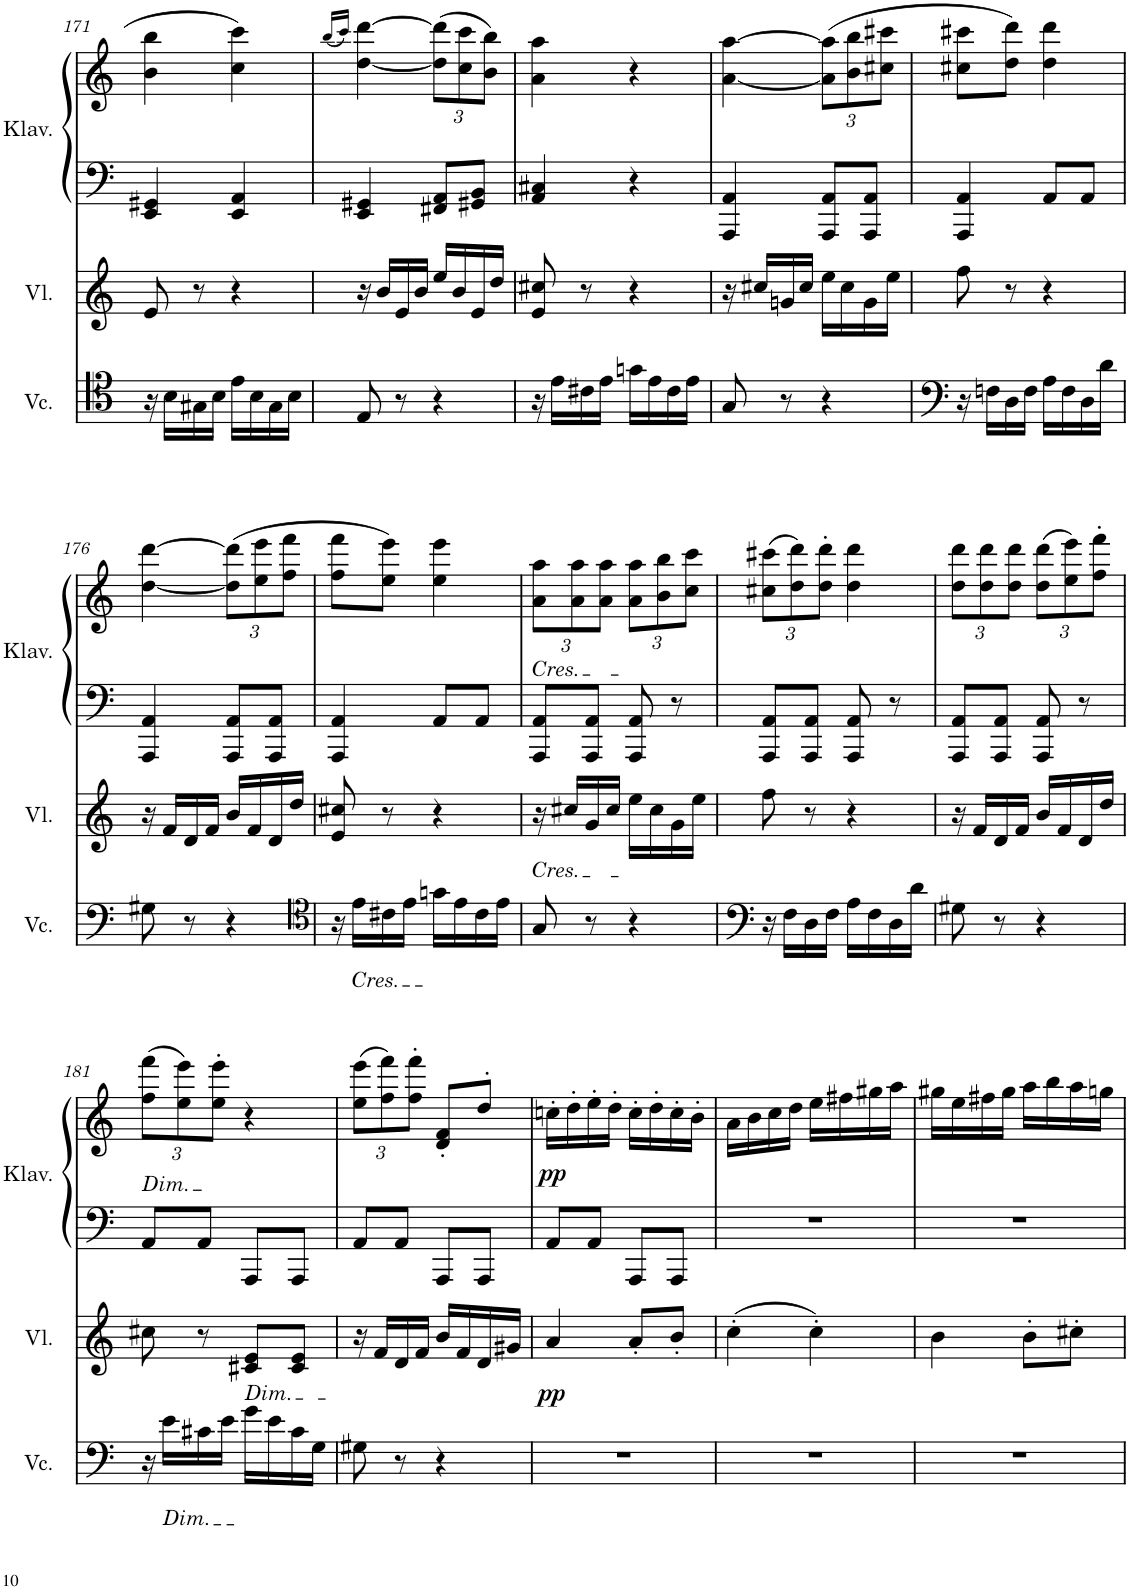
**kern	**kern	**dynam	**kern	**kern	**dynam
*part3	*part2	*part2	*part1	*part1	*part1
*staff4	*staff3	*staff3	*staff2	*staff1	*staff1/2
*I"Violoncello	*I"Violine	*	*I"Klavier	*	*
*I'Vc.	*I'Vl.	*	*I'Klav.	*	*
!!LO:PB:g=z
*clefC4	*clefG2	*	*clefF4	*clefG2	*
*k[]	*k[]	*	*k[]	*k[]	*
*M2/4	*M2/4	*	*M2/4	*M2/4	*
=171	=171	=171	=171	=171	=171
16r	8e/	.	4EE/ 4GG#X/	4b\ 4bb\	.
16B\LL	.	.	.	.	.
16G#X\	8r	.	.	.	.
16B\JJ	.	.	.	.	.
16e\LL	4r	.	4EE/ 4AA/	4cc\ 4ccc\	.
16B\	.	.	.	.	.
16G#\	.	.	.	.	.
16B\JJ	.	.	.	.	.
=172	=172	=172	=172	=172	=172
.	.	.	.	(16qbb/LL	.
.	.	.	.	16qccc/JJ)	.
8E/	16r	.	4EE/ 4GG#X/	[4dd\ [4ddd\	.
.	16b/LL	.	.	.	.
8r	16e/	.	.	.	.
.	16b/JJ	.	.	.	.
*	*	*	*	*Xbrackettup	*
4r	16ee/LL	.	8FF#X/ 8AA/L	(12dd\] 12ddd\]L	.
.	16b/	.	.	.	.
.	.	.	.	12cc\ 12ccc\	.
.	16e/	.	8GG#X/ 8BB/J	.	.
.	.	.	.	12b\ 12bb\J)	.
.	16dd/JJ	.	.	.	.
=173	=173	=173	=173	=173	=173
16r	8e/ 8cc#X/	.	4AA/ 4C#X/	4a\ 4aa\	.
16e\LL	.	.	.	.	.
16c#X\	8r	.	.	.	.
16e\JJ	.	.	.	.	.
16gn\LL	4r	.	4r	4r	.
16e\	.	.	.	.	.
16c#\	.	.	.	.	.
16e\JJ	.	.	.	.	.
=174	=174	=174	=174	=174	=174
8G/	16r	.	4AAA/ 4AA/	[4a\ [4aa\	.
.	16cc#X/LL	.	.	.	.
8r	16gn/	.	.	.	.
.	16cc#/JJ	.	.	.	.
4r	16ee\LL	.	8AAA/ 8AA/L	(12a\] 12aa\]L	.
.	16cc#\	.	.	.	.
.	.	.	.	12b\ 12bb\	.
.	16g\	.	8AAA/ 8AA/J	.	.
.	.	.	.	12cc#X\ 12ccc#X\J	.
.	16ee\JJ	.	.	.	.
=175	=175	=175	=175	=175	=175
16r	8ff\	.	4AAA/ 4AA/	8cc#X\ 8ccc#X\L	.
16Fn\LL	.	.	.	.	.
16D\	8r	.	.	8dd\ 8ddd\J)	.
16F\JJ	.	.	.	.	.
16A\LL	4r	.	8AA/L	4dd\ 4ddd\	.
16F\	.	.	.	.	.
16D\	.	.	8AA/J	.	.
16d\JJ	.	.	.	.	.
!!LO:LB:g=z
=176	=176	=176	=176	=176	=176
8G#X\	16r	.	4AAA/ 4AA/	[4dd\ [4ddd\	.
.	16f/LL	.	.	.	.
8r	16d/	.	.	.	.
.	16f/JJ	.	.	.	.
4r	16b/LL	.	8AAA/ 8AA/L	(12dd\] 12ddd\]L	.
.	16f/	.	.	.	.
.	.	.	.	12ee\ 12eee\	.
.	16d/	.	8AAA/ 8AA/J	.	.
.	.	.	.	12ff\ 12fff\J	.
.	16dd/JJ	.	.	.	.
=177	=177	=177	=177	=177	=177
*clefC4	*	*	*	*	*
16r	8e/ 8cc#X/	.	4AAA/ 4AA/	8ff\ 8fff\L	.
!LO:TX:b:i:t=Cres.	!	!	!	!	!
16e\LL	.	.	.	.	.
16c#X\	8r	.	.	8ee\ 8eee\J)	.
16e\JJ	.	.	.	.	.
16gn\LL	4r	.	8AA/L	4ee\ 4eee\	.
16e\	.	.	.	.	.
16c#\	.	.	8AA/J	.	.
16e\JJ	.	.	.	.	.
=178	=178	=178	=178	=178	=178
!	!	!	!	!LO:TX:b:i:t=Cres.	!
!	!LO:TX:b:i:t=Cres.	!	!	!	!
8G/	16r	.	8AAA/ 8AA/L	12a\ 12aa\L	.
.	16cc#X/LL	.	.	.	.
.	.	.	.	12a\ 12aa\	.
8r	16g/	.	8AAA/ 8AA/J	.	.
.	.	.	.	12a\ 12aa\J	.
.	16cc#/JJ	.	.	.	.
4r	16ee\LL	.	8AAA/ 8AA/	12a\ 12aa\L	.
.	16cc#\	.	.	.	.
.	.	.	.	12b\ 12bb\	.
.	16g\	.	8r	.	.
.	.	.	.	12cc\ 12ccc\J	.
.	16ee\JJ	.	.	.	.
=179	=179	=179	=179	=179	=179
16r	8ff\	.	8AAA/ 8AA/L	(12cc#X\ 12ccc#X\L	.
16F\LL	.	.	.	.	.
.	.	.	.	12dd\ 12ddd\)	.
16D\	8r	.	8AAA/ 8AA/J	.	.
.	.	.	.	12dd\' 12ddd\'J	.
16F\JJ	.	.	.	.	.
16A\LL	4r	.	8AAA/ 8AA/	4dd\ 4ddd\	.
16F\	.	.	.	.	.
16D\	.	.	8r	.	.
16d\JJ	.	.	.	.	.
=180	=180	=180	=180	=180	=180
8G#X\	16r	.	8AAA/ 8AA/L	12dd\ 12ddd\L	.
.	16f/LL	.	.	.	.
.	.	.	.	12dd\ 12ddd\	.
8r	16d/	.	8AAA/ 8AA/J	.	.
.	.	.	.	12dd\ 12ddd\J	.
.	16f/JJ	.	.	.	.
4r	16b/LL	.	8AAA/ 8AA/	(12dd\ 12ddd\L	.
.	16f/	.	.	.	.
.	.	.	.	12ee\ 12eee\)	.
.	16d/	.	8r	.	.
.	.	.	.	12ff\' 12fff\'J	.
.	16dd/JJ	.	.	.	.
!!LO:LB:g=z
=181	=181	=181	=181	=181	=181
!	!	!	!	!LO:TX:b:i:t=Dim.	!
16r	8cc#X\	.	8AA/L	(12ff\ 12fff\L	.
!LO:TX:b:i:t=Dim.	!	!	!	!	!
16e\LL	.	.	.	.	.
.	.	.	.	12ee\ 12eee\)	.
16c#X\	8r	.	8AA/J	.	.
.	.	.	.	12ee\' 12eee\'J	.
16e\JJ	.	.	.	.	.
!	!LO:TX:b:i:t=Dim.	!	!	!	!
16g\LL	8c#X/ 8e/L	.	8AAA/L	4r	.
16e\	.	.	.	.	.
16c#\	8c#/ 8e/J	.	8AAA/J	.	.
16G\JJ	.	.	.	.	.
=182	=182	=182	=182	=182	=182
8G#X\	16r	.	8AA/L	(12ee\ 12eee\L	.
.	16f/LL	.	.	.	.
.	.	.	.	12ff\ 12fff\)	.
8r	16d/	.	8AA/J	.	.
.	.	.	.	12ff\' 12fff\'J	.
.	16f/JJ	.	.	.	.
4r	16b/LL	.	8AAA/L	8d/' 8f/'L	.
.	16f/	.	.	.	.
.	16d/	.	8AAA/J	8dd'>/J	.
.	16g#X/JJ	.	.	.	.
=183	=183	=183	=183	=183	=183
!	!	!LO:DY:b	!	!	!LO:DY:b
2r	4a/	pp	8AA/L	16ccn'\LL	pp
.	.	.	.	16dd'\	.
.	.	.	8AA/J	16ee'\	.
.	.	.	.	16dd'\JJ	.
.	8a'/L	.	8AAA/L	16cc'\LL	.
.	.	.	.	16dd'\	.
.	8b'/J	.	8AAA/J	16cc'\	.
.	.	.	.	16b'\JJ	.
=184	=184	=184	=184	=184	=184
2r	(4cc'\	.	2r	16a\LL	.
.	.	.	.	16b\	.
.	.	.	.	16cc\	.
.	.	.	.	16dd\JJ	.
.	4cc'\)	.	.	16ee\LL	.
.	.	.	.	16ff#X\	.
.	.	.	.	16gg#X\	.
.	.	.	.	16aa\JJ	.
=185	=185	=185	=185	=185	=185
2r	4b\	.	2r	16gg#X\LL	.
.	.	.	.	16ee\	.
.	.	.	.	16ff#X\	.
.	.	.	.	16gg#\JJ	.
.	8b'\L	.	.	16aa\LL	.
.	.	.	.	16bb\	.
.	8cc#X'\J	.	.	16aa\	.
.	.	.	.	16ggn\JJ	.
=	=	=	=	=	=
*-	*-	*-	*-	*-	*-
